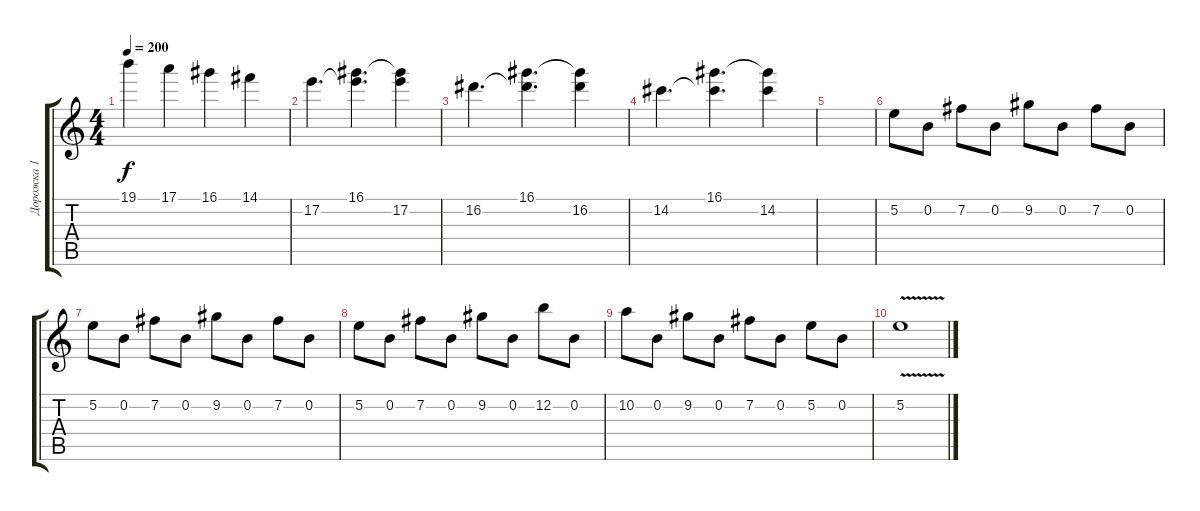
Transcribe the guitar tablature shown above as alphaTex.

\track ("Дорожка 1" "Дорожка 1") {instrument distortionguitar}
\staff {score tabs}
\tuning (E4 B3 G3 D3 A2 E2) {hide}
\ts (4 4)
\tempo 200
\clef g2
\ks c
19.1{t}.4{dy f} 17.1.4 16.1.4 14.1.4 |
17.2.4{d} (16.1 17.2{t}).4{d} (16.1{t} 17.2).4 |
16.2.4{d} (16.1 16.2{t}).4{d} (16.1{t} 16.2).4 |
14.2.4{d} (16.1 14.2{t}).4{d} (16.1{t} 14.2).4 |
|
5.2.8 0.2.8 7.2.8 0.2.8 9.2.8 0.2.8 7.2.8 0.2.8 |
5.2.8 0.2.8 7.2.8 0.2.8 9.2.8 0.2.8 7.2.8 0.2.8 |
5.2.8 0.2.8 7.2.8 0.2.8 9.2.8 0.2.8 12.2.8 0.2.8 |
10.2.8 0.2.8 9.2.8 0.2.8 7.2.8 0.2.8 5.2.8 0.2.8 |
5.2{v}.1
